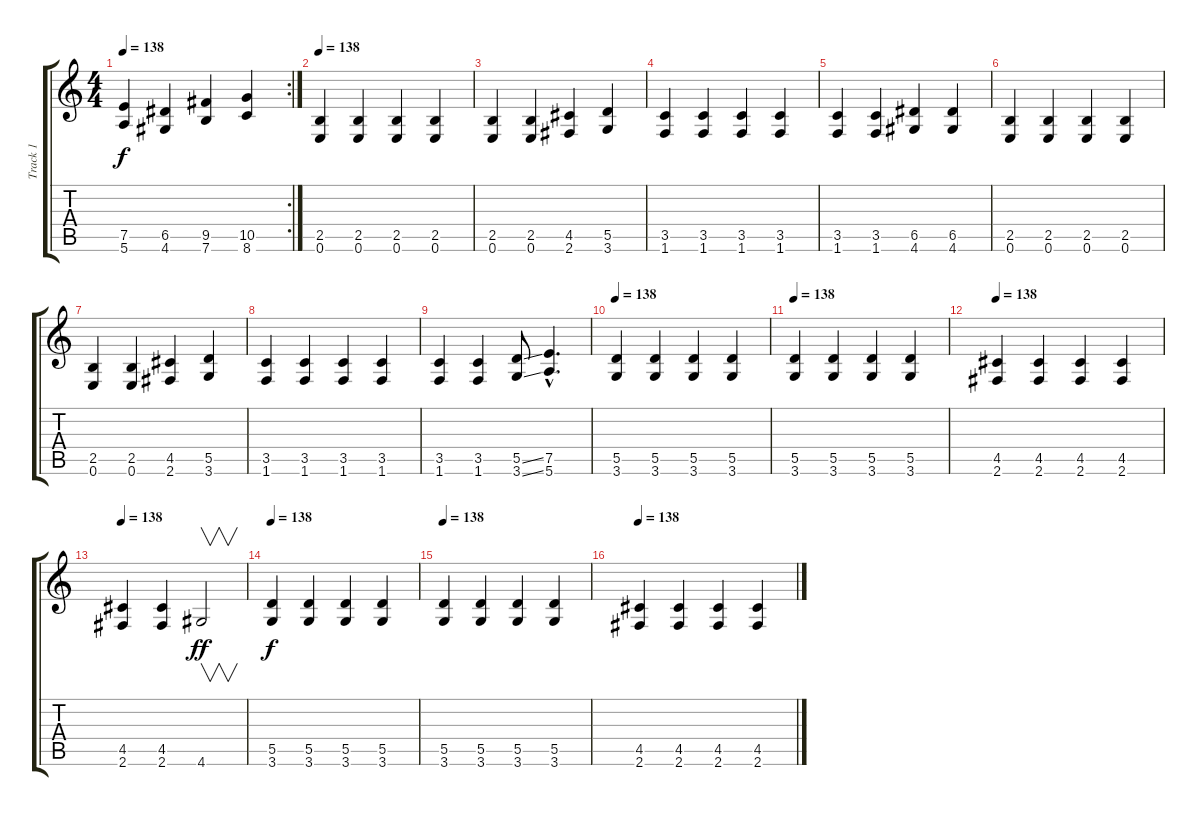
\track ("Track 1" "Track 1") {instrument distortionguitar}
\staff {score tabs}
\tuning (E4 B3 G3 D3 A2 E2) {hide}
\rc 2
\ts (4 4)
\tempo 138
\clef g2
\ks c
(7.5 5.6).4{dy f} (6.5 4.6).4 (9.5 7.6).4 (10.5 8.6).4 |
\tempo 138
(2.5 0.6).4 (2.5 0.6).4 (2.5 0.6).4 (2.5 0.6).4 |
(2.5 0.6).4 (2.5 0.6).4 (4.5 2.6).4 (5.5 3.6).4 |
(3.5 1.6).4 (3.5 1.6).4 (3.5 1.6).4 (3.5 1.6).4 |
(3.5 1.6).4 (3.5 1.6).4 (6.5 4.6).4 (6.5 4.6).4 |
(2.5 0.6).4 (2.5 0.6).4 (2.5 0.6).4 (2.5 0.6).4 |
(2.5 0.6).4 (2.5 0.6).4 (4.5 2.6).4 (5.5 3.6).4 |
(3.5 1.6).4 (3.5 1.6).4 (3.5 1.6).4 (3.5 1.6).4 |
(3.5 1.6).4 (3.5 1.6).4 (5.5{ss} 3.6{ss}).8 (7.5{hac} 5.6{hac}).4{d} |
\tempo 138
(5.5 3.6).4 (5.5 3.6).4 (5.5 3.6).4 (5.5 3.6).4 |
\tempo 138
(5.5 3.6).4 (5.5 3.6).4 (5.5 3.6).4 (5.5 3.6).4 |
\tempo 138
(4.5 2.6).4 (4.5 2.6).4 (4.5 2.6).4 (4.5 2.6).4 |
\tempo 138
(4.5 2.6).4 (4.5 2.6).4 4.6.2{v dy ff} |
\tempo 138
(5.5 3.6).4{dy f} (5.5 3.6).4 (5.5 3.6).4 (5.5 3.6).4 |
\tempo 138
(5.5 3.6).4 (5.5 3.6).4 (5.5 3.6).4 (5.5 3.6).4 |
\tempo 138
(4.5 2.6).4 (4.5 2.6).4 (4.5 2.6).4 (4.5 2.6).4
